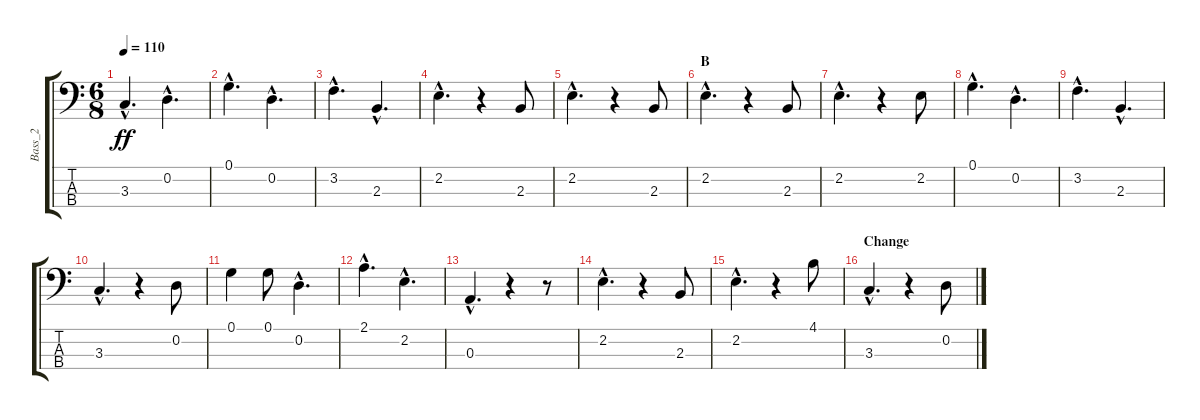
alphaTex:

\track ("Bass_2" "Bass_2") {instrument electricguitarmuted}
\staff {score tabs}
\tuning (G2 D2 A1 E1) {hide}
\ts (6 8)
\tempo 110
\clef f4
\ks c
3.3{hac}.4{d dy ff} 0.2{hac}.4{d} |
0.1{hac}.4{d} 0.2{hac}.4{d} |
3.2{hac}.4{d} 2.3{hac}.4{d} |
2.2{hac}.4{d} r.4 2.3.8 |
2.2{hac}.4{d} r.4 2.3.8 |
\section ("" "B")
2.2{hac}.4{d} r.4 2.3.8 |
2.2{hac}.4{d} r.4 2.2.8 |
0.1{hac}.4{d} 0.2{hac}.4{d} |
3.2{hac}.4{d} 2.3{hac}.4{d} |
3.3{hac}.4{d} r.4 0.2.8 |
0.1.4 0.1.8 0.2{hac}.4{d} |
2.1{hac}.4{d} 2.2{hac}.4{d} |
0.3{hac}.4{d} r.4 r.8 |
2.2{hac}.4{d} r.4 2.3.8 |
2.2{hac}.4{d} r.4 4.1.8 |
\section ("" "Change")
3.3{hac}.4{d} r.4 0.2.8
